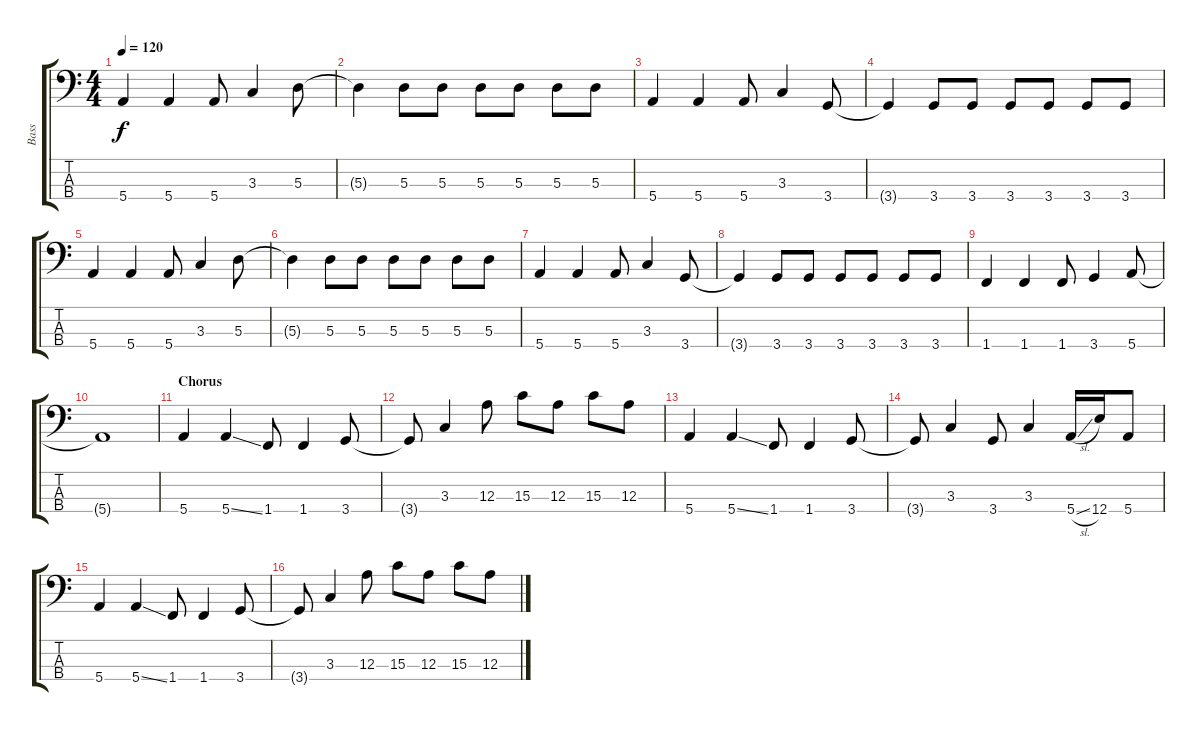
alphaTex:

\track ("Bass" "Bass") {instrument electricbassfinger}
\staff {score tabs}
\tuning (G2 D2 A1 E1) {hide}
\ts (4 4)
\tempo 120
\clef f4
\ks c
5.4.4{dy f} 5.4.4 5.4.8 3.3.4 5.3.8 |
5.3{t}.4 5.3.8 5.3.8 5.3.8 5.3.8 5.3.8 5.3.8 |
5.4.4 5.4.4 5.4.8 3.3.4 3.4.8 |
3.4{t}.4 3.4.8 3.4.8 3.4.8 3.4.8 3.4.8 3.4.8 |
5.4.4 5.4.4 5.4.8 3.3.4 5.3.8 |
5.3{t}.4 5.3.8 5.3.8 5.3.8 5.3.8 5.3.8 5.3.8 |
5.4.4 5.4.4 5.4.8 3.3.4 3.4.8 |
3.4{t}.4 3.4.8 3.4.8 3.4.8 3.4.8 3.4.8 3.4.8 |
1.4.4 1.4.4 1.4.8 3.4.4 5.4.8 |
5.4{t}.1 |
\section ("" "Chorus")
5.4.4 5.4{ss}.4 1.4.8 1.4.4 3.4.8 |
3.4{t}.8 3.3.4 12.3.8 15.3.8 12.3.8 15.3.8 12.3.8 |
5.4.4 5.4{ss}.4 1.4.8 1.4.4 3.4.8 |
3.4{t}.8 3.3.4 3.4.8 3.3.4 5.4{sl}.16 12.4.16 5.4.8 |
5.4.4 5.4{ss}.4 1.4.8 1.4.4 3.4.8 |
3.4{t}.8 3.3.4 12.3.8 15.3.8 12.3.8 15.3.8 12.3.8
